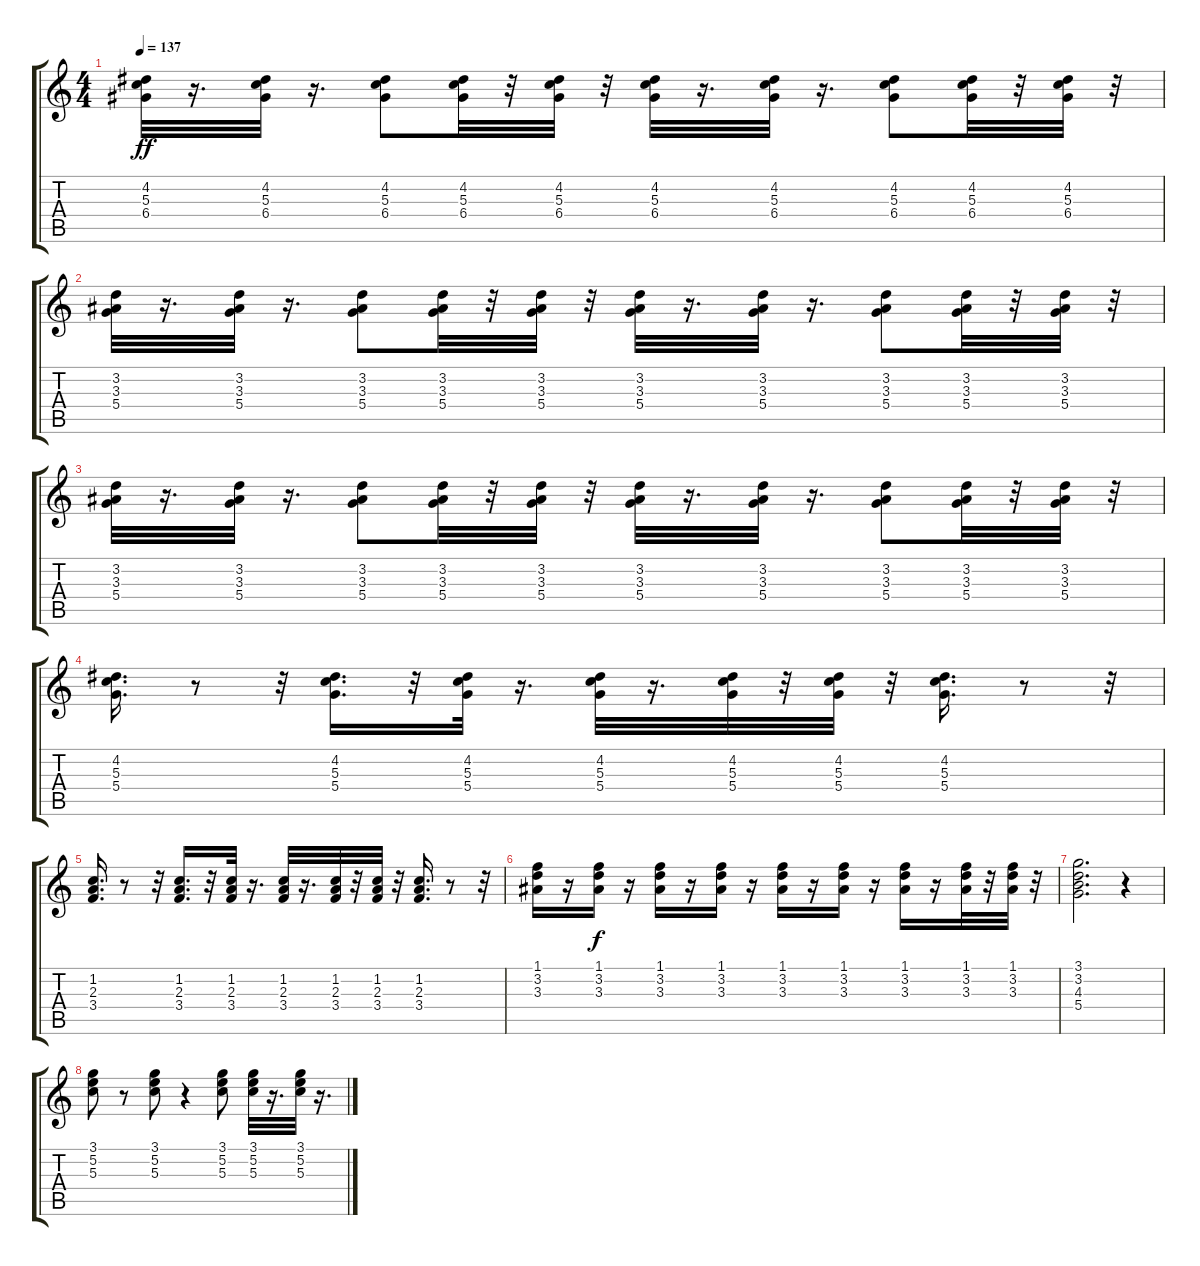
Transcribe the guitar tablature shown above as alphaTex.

\track "" {instrument distortionguitar}
\staff {score tabs}
\tuning (E4 B3 G3 D3 A2 E2) {hide}
\ts (4 4)
\tempo 137
\clef g2
\ks c
(4.2 5.3 6.4).32{dy ff} r.16{d} (4.2 5.3 6.4).32 r.16{d} (4.2 5.3 6.4).8 (4.2 5.3 6.4).32 r.32 (4.2 5.3 6.4).32 r.32 (4.2 5.3 6.4).32 r.16{d} (4.2 5.3 6.4).32 r.16{d} (4.2 5.3 6.4).8 (4.2 5.3 6.4).32 r.32 (4.2 5.3 6.4).32 r.32 |
(3.2 3.3 5.4).32 r.16{d} (3.2 3.3 5.4).32 r.16{d} (3.2 3.3 5.4).8 (3.2 3.3 5.4).32 r.32 (3.2 3.3 5.4).32 r.32 (3.2 3.3 5.4).32 r.16{d} (3.2 3.3 5.4).32 r.16{d} (3.2 3.3 5.4).8 (3.2 3.3 5.4).32 r.32 (3.2 3.3 5.4).32 r.32 |
(3.2 3.3 5.4).32 r.16{d} (3.2 3.3 5.4).32 r.16{d} (3.2 3.3 5.4).8 (3.2 3.3 5.4).32 r.32 (3.2 3.3 5.4).32 r.32 (3.2 3.3 5.4).32 r.16{d} (3.2 3.3 5.4).32 r.16{d} (3.2 3.3 5.4).8 (3.2 3.3 5.4).32 r.32 (3.2 3.3 5.4).32 r.32 |
(4.2 5.3 5.4).16{d} r.8 r.32 (4.2 5.3 5.4).16{d} r.32 (4.2 5.3 5.4).32 r.16{d} (4.2 5.3 5.4).32 r.16{d} (4.2 5.3 5.4).32 r.32 (4.2 5.3 5.4).32 r.32 (4.2 5.3 5.4).16{d} r.8 r.32 |
(1.2 2.3 3.4).16{d} r.8 r.32 (1.2 2.3 3.4).16{d} r.32 (1.2 2.3 3.4).32 r.16{d} (1.2 2.3 3.4).32 r.16{d} (1.2 2.3 3.4).32 r.32 (1.2 2.3 3.4).32 r.32 (1.2 2.3 3.4).16{d} r.8 r.32 |
(1.1 3.2 3.3).16 r.16 (1.1 3.2 3.3).16{dy f} r.16 (1.1 3.2 3.3).16 r.16 (1.1 3.2 3.3).16 r.16 (1.1 3.2 3.3).16 r.16 (1.1 3.2 3.3).16 r.16 (1.1 3.2 3.3).16 r.16 (1.1 3.2 3.3).32 r.32 (1.1 3.2 3.3).32 r.32 |
(3.1 3.2 4.3 5.4).2{d} r.4 |
(3.1 5.2 5.3).8 r.8 (3.1 5.2 5.3).8 r.4 (3.1 5.2 5.3).8 (3.1 5.2 5.3).32 r.16{d} (3.1 5.2 5.3).32 r.16{d}
